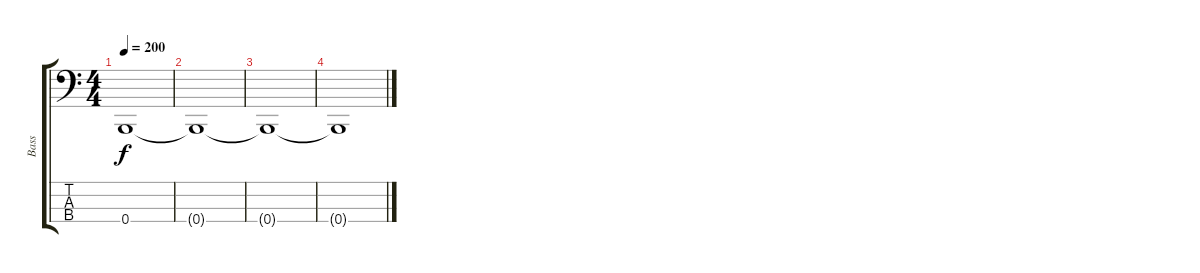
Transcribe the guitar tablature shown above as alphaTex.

\track ("Bass" "Bass") {instrument electricbassfinger}
\staff {score tabs}
\tuning (D2 A1 E1 B0) {hide}
\ts (4 4)
\tempo 200
\clef f4
\ks c
0.4.1{dy f} |
0.4{t}.1 |
0.4{t}.1 |
0.4{t}.1
